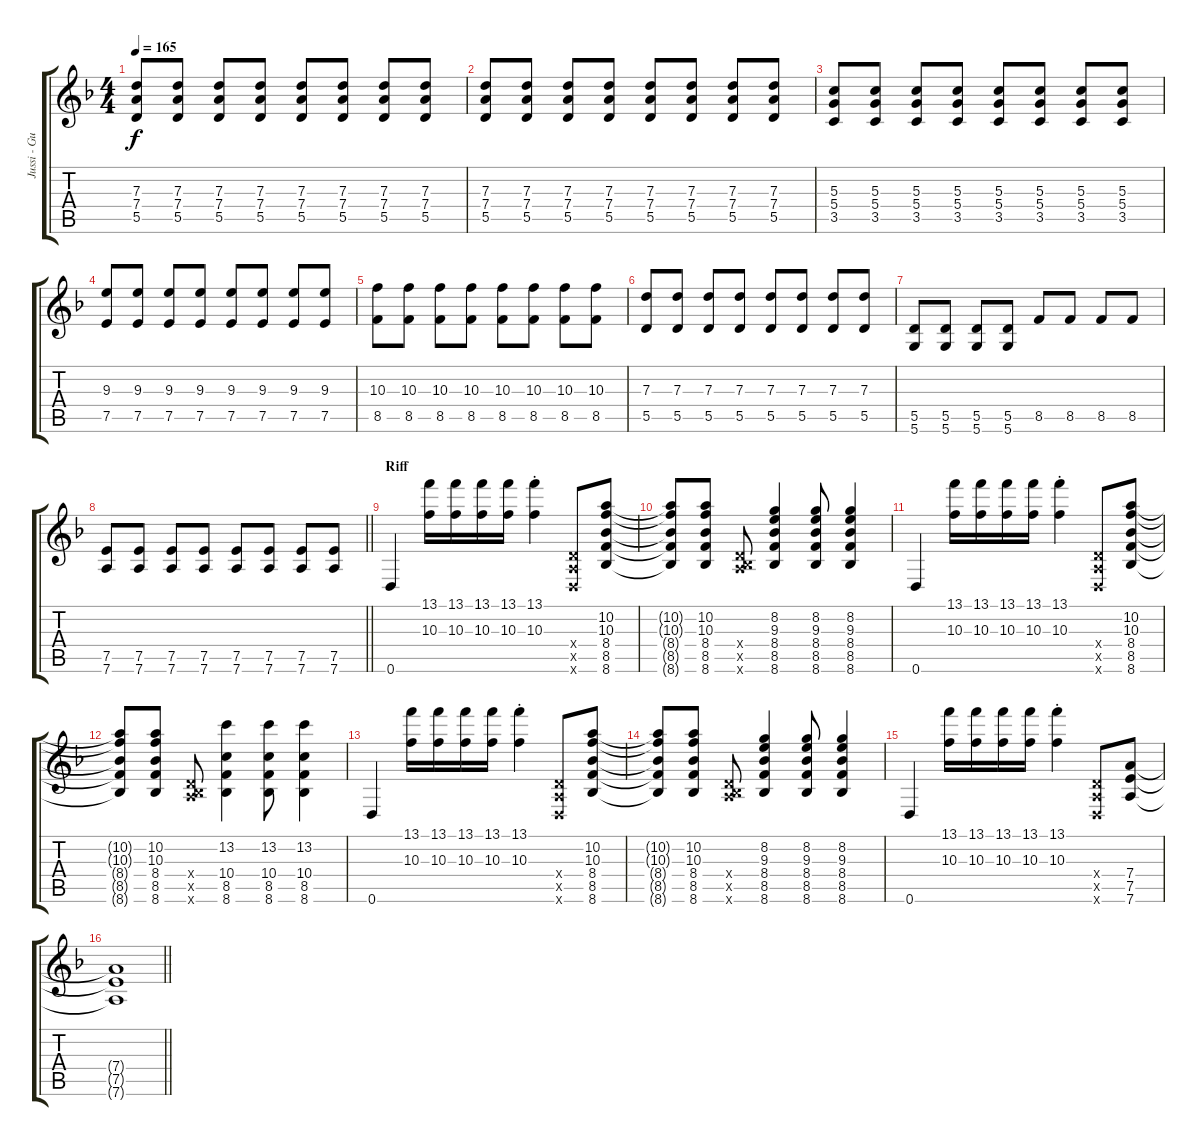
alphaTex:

\track ("Jussi - Guitar" "Jussi - Gu") {instrument overdrivenguitar}
\staff {score tabs}
\tuning (E4 B3 G3 D3 A2 D2) {hide}
\ts (4 4)
\tempo 165
\clef g2
\ks dminor
(7.3 7.4 5.5).8{dy f} (7.3 7.4 5.5).8 (7.3 7.4 5.5).8 (7.3 7.4 5.5).8 (7.3 7.4 5.5).8 (7.3 7.4 5.5).8 (7.3 7.4 5.5).8 (7.3 7.4 5.5).8 |
(7.3 7.4 5.5).8 (7.3 7.4 5.5).8 (7.3 7.4 5.5).8 (7.3 7.4 5.5).8 (7.3 7.4 5.5).8 (7.3 7.4 5.5).8 (7.3 7.4 5.5).8 (7.3 7.4 5.5).8 |
(5.3 5.4 3.5).8 (5.3 5.4 3.5).8 (5.3 5.4 3.5).8 (5.3 5.4 3.5).8 (5.3 5.4 3.5).8 (5.3 5.4 3.5).8 (5.3 5.4 3.5).8 (5.3 5.4 3.5).8 |
(9.3 7.5).8 (9.3 7.5).8 (9.3 7.5).8 (9.3 7.5).8 (9.3 7.5).8 (9.3 7.5).8 (9.3 7.5).8 (9.3 7.5).8 |
(10.3 8.5).8 (10.3 8.5).8 (10.3 8.5).8 (10.3 8.5).8 (10.3 8.5).8 (10.3 8.5).8 (10.3 8.5).8 (10.3 8.5).8 |
(7.3 5.5).8 (7.3 5.5).8 (7.3 5.5).8 (7.3 5.5).8 (7.3 5.5).8 (7.3 5.5).8 (7.3 5.5).8 (7.3 5.5).8 |
(5.5 5.6).8 (5.5 5.6).8 (5.5 5.6).8 (5.5 5.6).8 8.5.8 8.5.8 8.5.8 8.5.8 |
\barLineRight lightlight
(7.5 7.6).8 (7.5 7.6).8 (7.5 7.6).8 (7.5 7.6).8 (7.5 7.6).8 (7.5 7.6).8 (7.5 7.6).8 (7.5 7.6).8 |
\section ("" "Riff")
0.6.4 (13.1 10.3).16 (13.1 10.3).16 (13.1 10.3).16 (13.1 10.3).16 (13.1{st} 10.3{st}).4 (0.4{x} 0.5{x} 0.6{x}).8 (10.2 10.3 8.4 8.5 8.6).8 |
(10.2{t} 10.3{t} 8.4{t} 8.5{t} 8.6{t}).8 (10.2 10.3 8.4 8.5 8.6).8 (0.4{x} 0.5{x} 8.6{x}).8 (8.2 9.3 8.4 8.5 8.6).4 (8.2 9.3 8.4 8.5 8.6).8 (8.2 9.3 8.4 8.5 8.6).4 |
0.6.4 (13.1 10.3).16 (13.1 10.3).16 (13.1 10.3).16 (13.1 10.3).16 (13.1{st} 10.3{st}).4 (0.4{x} 0.5{x} 0.6{x}).8 (10.2 10.3 8.4 8.5 8.6).8 |
(10.2{t} 10.3{t} 8.4{t} 8.5{t} 8.6{t}).8 (10.2 10.3 8.4 8.5 8.6).8 (0.4{x} 0.5{x} 8.6{x}).8 (13.2 10.4 8.5 8.6).4 (13.2 10.4 8.5 8.6).8 (13.2 10.4 8.5 8.6).4 |
0.6.4 (13.1 10.3).16 (13.1 10.3).16 (13.1 10.3).16 (13.1 10.3).16 (13.1{st} 10.3{st}).4 (0.4{x} 0.5{x} 0.6{x}).8 (10.2 10.3 8.4 8.5 8.6).8 |
(10.2{t} 10.3{t} 8.4{t} 8.5{t} 8.6{t}).8 (10.2 10.3 8.4 8.5 8.6).8 (0.4{x} 0.5{x} 8.6{x}).8 (8.2 9.3 8.4 8.5 8.6).4 (8.2 9.3 8.4 8.5 8.6).8 (8.2 9.3 8.4 8.5 8.6).4 |
0.6.4 (13.1 10.3).16 (13.1 10.3).16 (13.1 10.3).16 (13.1 10.3).16 (13.1{st} 10.3{st}).4 (0.4{x} 0.5{x} 0.6{x}).8 (7.4 7.5 7.6).8 |
\barLineRight lightlight
(7.4{t} 7.5{t} 7.6{t}).1
